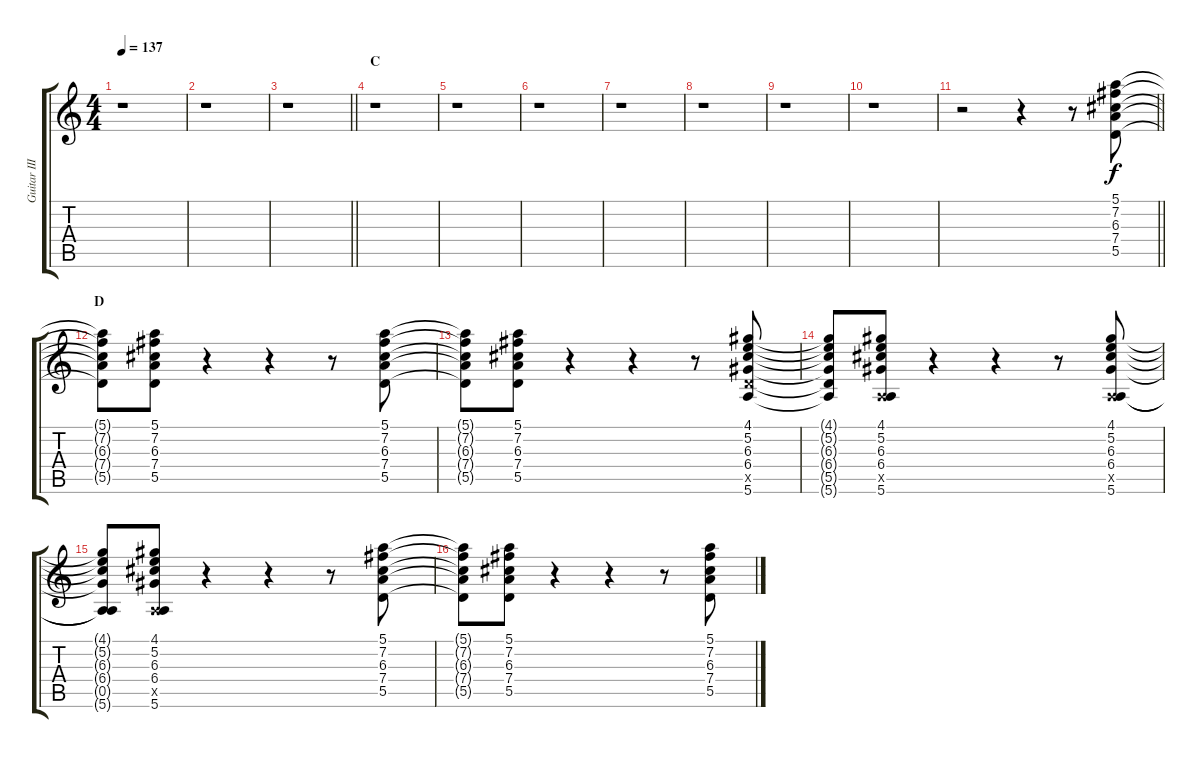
\track ("Guitar III" "Guitar III") {instrument acousticguitarsteel}
\staff {score tabs}
\tuning (E4 B3 G3 D3 A2 E2) {hide}
\ts (4 4)
\tempo 137
\clef g2
\ks c
r.1{dy f} |
r.1 |
\barLineRight lightlight
r.1 |
\section ("" "C")
r.1 |
r.1 |
r.1 |
r.1 |
r.1 |
r.1 |
r.1 |
\barLineRight lightlight
r.2 r.4 r.8 (5.1 7.2 6.3 7.4 5.5).8 |
\section ("" "D")
(5.1{t} 7.2{t} 6.3{t} 7.4{t} 5.5{t}).8 (5.1 7.2 6.3 7.4 5.5).8 r.4 r.4 r.8 (5.1 7.2 6.3 7.4 5.5).8 |
(5.1{t} 7.2{t} 6.3{t} 7.4{t} 5.5{t}).8 (5.1 7.2 6.3 7.4 5.5).8 r.4 r.4 r.8 (4.1 5.2 6.3 6.4 5.5{x} 5.6).8 |
(4.1{t} 5.2{t} 6.3{t} 6.4{t} 5.5{t} 5.6{t}).8 (4.1 5.2 6.3 6.4 0.5{x} 5.6).8 r.4 r.4 r.8 (4.1 5.2 6.3 6.4 0.5{x} 5.6).8 |
(4.1{t} 5.2{t} 6.3{t} 6.4{t} 0.5{t} 5.6{t}).8 (4.1 5.2 6.3 6.4 0.5{x} 5.6).8 r.4 r.4 r.8 (5.1 7.2 6.3 7.4 5.5).8 |
(5.1{t} 7.2{t} 6.3{t} 7.4{t} 5.5{t}).8 (5.1 7.2 6.3 7.4 5.5).8 r.4 r.4 r.8 (5.1 7.2 6.3 7.4 5.5).8
